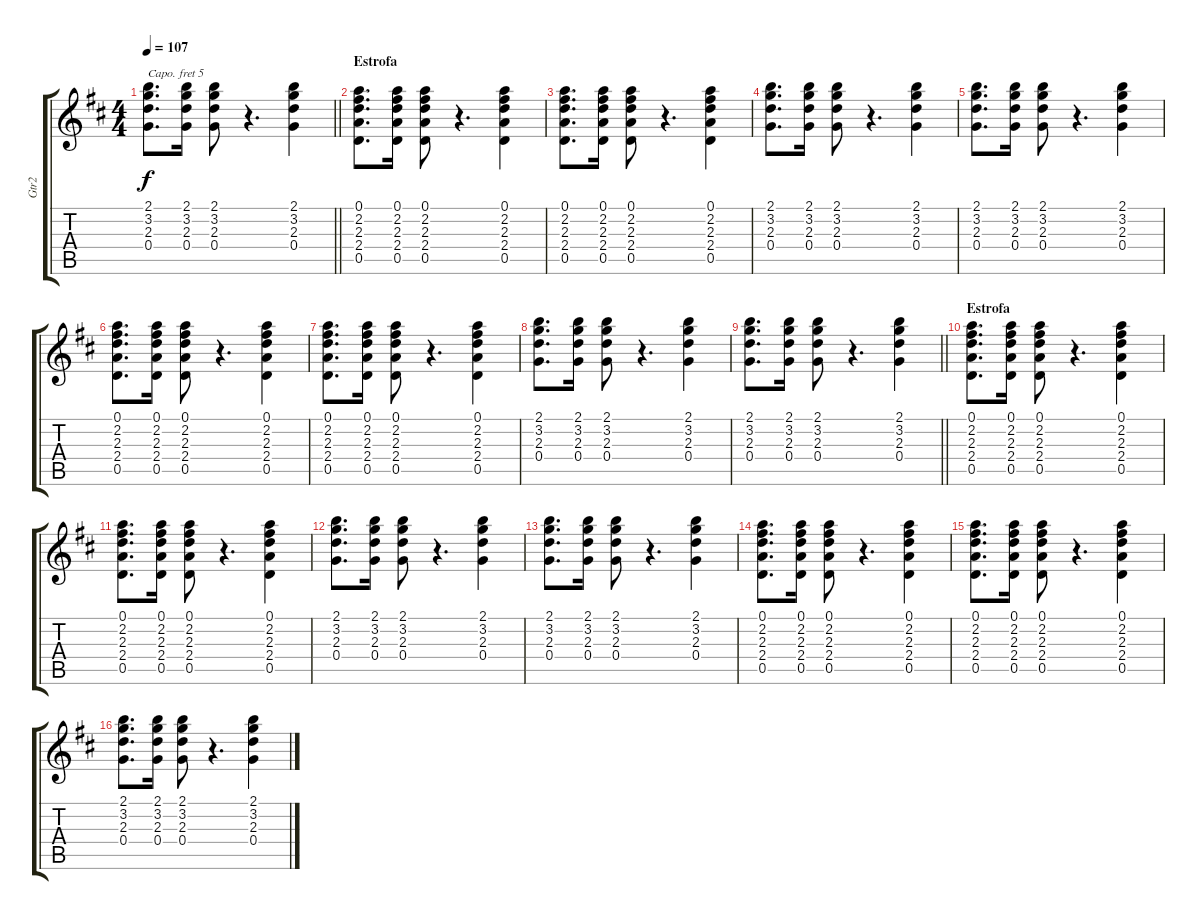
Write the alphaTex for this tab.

\track ("Gtr2" "Gtr2") {instrument acousticguitarsteel}
\staff {score tabs}
\capo 5
\tuning (E4 B3 G3 D3 A2 E2) {hide}
\ts (4 4)
\tempo 107
\clef g2
\barLineRight lightlight
\ks d
(2.1 3.2 2.3 0.4).8{d dy f} (2.1 3.2 2.3 0.4).16 (2.1 3.2 2.3 0.4).8 r.4{d} (2.1 3.2 2.3 0.4).4 |
\section ("" "Estrofa")
(0.1 2.2 2.3 2.4 0.5).8{d} (0.1 2.2 2.3 2.4 0.5).16 (0.1 2.2 2.3 2.4 0.5).8 r.4{d} (0.1 2.2 2.3 2.4 0.5).4 |
(0.1 2.2 2.3 2.4 0.5).8{d} (0.1 2.2 2.3 2.4 0.5).16 (0.1 2.2 2.3 2.4 0.5).8 r.4{d} (0.1 2.2 2.3 2.4 0.5).4 |
(2.1 3.2 2.3 0.4).8{d} (2.1 3.2 2.3 0.4).16 (2.1 3.2 2.3 0.4).8 r.4{d} (2.1 3.2 2.3 0.4).4 |
(2.1 3.2 2.3 0.4).8{d} (2.1 3.2 2.3 0.4).16 (2.1 3.2 2.3 0.4).8 r.4{d} (2.1 3.2 2.3 0.4).4 |
(0.1 2.2 2.3 2.4 0.5).8{d} (0.1 2.2 2.3 2.4 0.5).16 (0.1 2.2 2.3 2.4 0.5).8 r.4{d} (0.1 2.2 2.3 2.4 0.5).4 |
(0.1 2.2 2.3 2.4 0.5).8{d} (0.1 2.2 2.3 2.4 0.5).16 (0.1 2.2 2.3 2.4 0.5).8 r.4{d} (0.1 2.2 2.3 2.4 0.5).4 |
(2.1 3.2 2.3 0.4).8{d} (2.1 3.2 2.3 0.4).16 (2.1 3.2 2.3 0.4).8 r.4{d} (2.1 3.2 2.3 0.4).4 |
\barLineRight lightlight
(2.1 3.2 2.3 0.4).8{d} (2.1 3.2 2.3 0.4).16 (2.1 3.2 2.3 0.4).8 r.4{d} (2.1 3.2 2.3 0.4).4 |
\section ("" "Estrofa")
(0.1 2.2 2.3 2.4 0.5).8{d} (0.1 2.2 2.3 2.4 0.5).16 (0.1 2.2 2.3 2.4 0.5).8 r.4{d} (0.1 2.2 2.3 2.4 0.5).4 |
(0.1 2.2 2.3 2.4 0.5).8{d} (0.1 2.2 2.3 2.4 0.5).16 (0.1 2.2 2.3 2.4 0.5).8 r.4{d} (0.1 2.2 2.3 2.4 0.5).4 |
(2.1 3.2 2.3 0.4).8{d} (2.1 3.2 2.3 0.4).16 (2.1 3.2 2.3 0.4).8 r.4{d} (2.1 3.2 2.3 0.4).4 |
(2.1 3.2 2.3 0.4).8{d} (2.1 3.2 2.3 0.4).16 (2.1 3.2 2.3 0.4).8 r.4{d} (2.1 3.2 2.3 0.4).4 |
(0.1 2.2 2.3 2.4 0.5).8{d} (0.1 2.2 2.3 2.4 0.5).16 (0.1 2.2 2.3 2.4 0.5).8 r.4{d} (0.1 2.2 2.3 2.4 0.5).4 |
(0.1 2.2 2.3 2.4 0.5).8{d} (0.1 2.2 2.3 2.4 0.5).16 (0.1 2.2 2.3 2.4 0.5).8 r.4{d} (0.1 2.2 2.3 2.4 0.5).4 |
(2.1 3.2 2.3 0.4).8{d} (2.1 3.2 2.3 0.4).16 (2.1 3.2 2.3 0.4).8 r.4{d} (2.1 3.2 2.3 0.4).4
